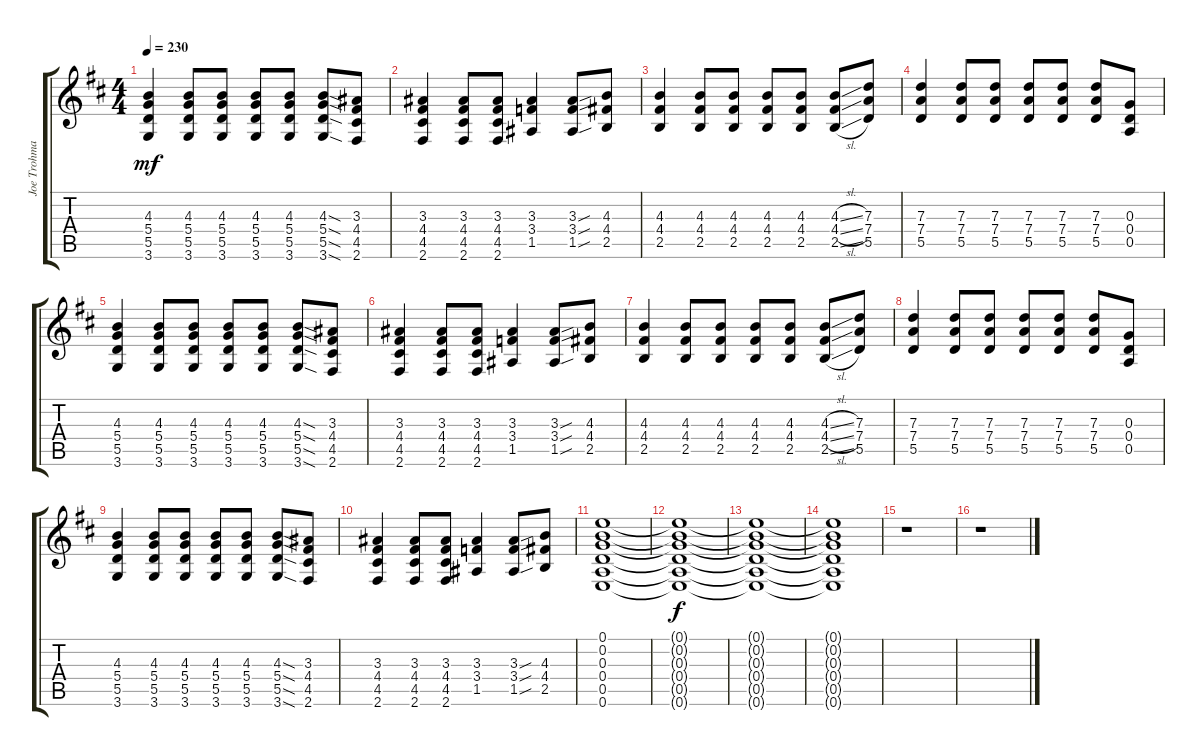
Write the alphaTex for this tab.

\track ("Joe Trohman" "Joe Trohma") {instrument distortionguitar}
\staff {score tabs}
\tuning (E4 B3 G3 D3 A2 E2) {hide}
\ts (4 4)
\tempo 230
\clef g2
\ks d
(4.3 5.4 5.5 3.6).4{dy mf} (4.3 5.4 5.5 3.6).8 (4.3 5.4 5.5 3.6).8 (4.3 5.4 5.5 3.6).8 (4.3 5.4 5.5 3.6).8 (4.3{sod} 5.4{sod} 5.5{sod} 3.6{sod}).8 (3.3 4.4 4.5 2.6).8 |
(3.3 4.4 4.5 2.6).4 (3.3 4.4 4.5 2.6).8 (3.3 4.4 4.5 2.6).8 (3.3 3.4 1.5).4 (3.3{sou} 3.4{sou} 1.5{sou}).8 (4.3 4.4 2.5).8 |
(4.3 4.4 2.5).4 (4.3 4.4 2.5).8 (4.3 4.4 2.5).8 (4.3 4.4 2.5).8 (4.3 4.4 2.5).8 (4.3{sl} 4.4{sl} 2.5{sl}).8 (7.3 7.4 5.5).8 |
(7.3 7.4 5.5).4 (7.3 7.4 5.5).8 (7.3 7.4 5.5).8 (7.3 7.4 5.5).8 (7.3 7.4 5.5).8 (7.3 7.4 5.5).8 (0.3 0.4 0.5).8 |
(4.3 5.4 5.5 3.6).4 (4.3 5.4 5.5 3.6).8 (4.3 5.4 5.5 3.6).8 (4.3 5.4 5.5 3.6).8 (4.3 5.4 5.5 3.6).8 (4.3{sod} 5.4{sod} 5.5{sod} 3.6{sod}).8 (3.3 4.4 4.5 2.6).8 |
(3.3 4.4 4.5 2.6).4 (3.3 4.4 4.5 2.6).8 (3.3 4.4 4.5 2.6).8 (3.3 3.4 1.5).4 (3.3{sou} 3.4{sou} 1.5{sou}).8 (4.3 4.4 2.5).8 |
(4.3 4.4 2.5).4 (4.3 4.4 2.5).8 (4.3 4.4 2.5).8 (4.3 4.4 2.5).8 (4.3 4.4 2.5).8 (4.3{sl} 4.4{sl} 2.5{sl}).8 (7.3 7.4 5.5).8 |
(7.3 7.4 5.5).4 (7.3 7.4 5.5).8 (7.3 7.4 5.5).8 (7.3 7.4 5.5).8 (7.3 7.4 5.5).8 (7.3 7.4 5.5).8 (0.3 0.4 0.5).8 |
(4.3 5.4 5.5 3.6).4 (4.3 5.4 5.5 3.6).8 (4.3 5.4 5.5 3.6).8 (4.3 5.4 5.5 3.6).8 (4.3 5.4 5.5 3.6).8 (4.3{sod} 5.4{sod} 5.5{sod} 3.6{sod}).8 (3.3 4.4 4.5 2.6).8 |
(3.3 4.4 4.5 2.6).4 (3.3 4.4 4.5 2.6).8 (3.3 4.4 4.5 2.6).8 (3.3 3.4 1.5).4 (3.3{sou} 3.4{sou} 1.5{sou}).8 (4.3 4.4 2.5).8 |
(0.1 0.2 0.3 0.4 0.5 0.6).1 |
(0.1{t} 0.2{t} 0.3{t} 0.4{t} 0.5{t} 0.6{t}).1{dy f} |
(0.1{t} 0.2{t} 0.3{t} 0.4{t} 0.5{t} 0.6{t}).1 |
(0.1{t} 0.2{t} 0.3{t} 0.4{t} 0.5{t} 0.6{t}).1 |
r.1 |
r.1
